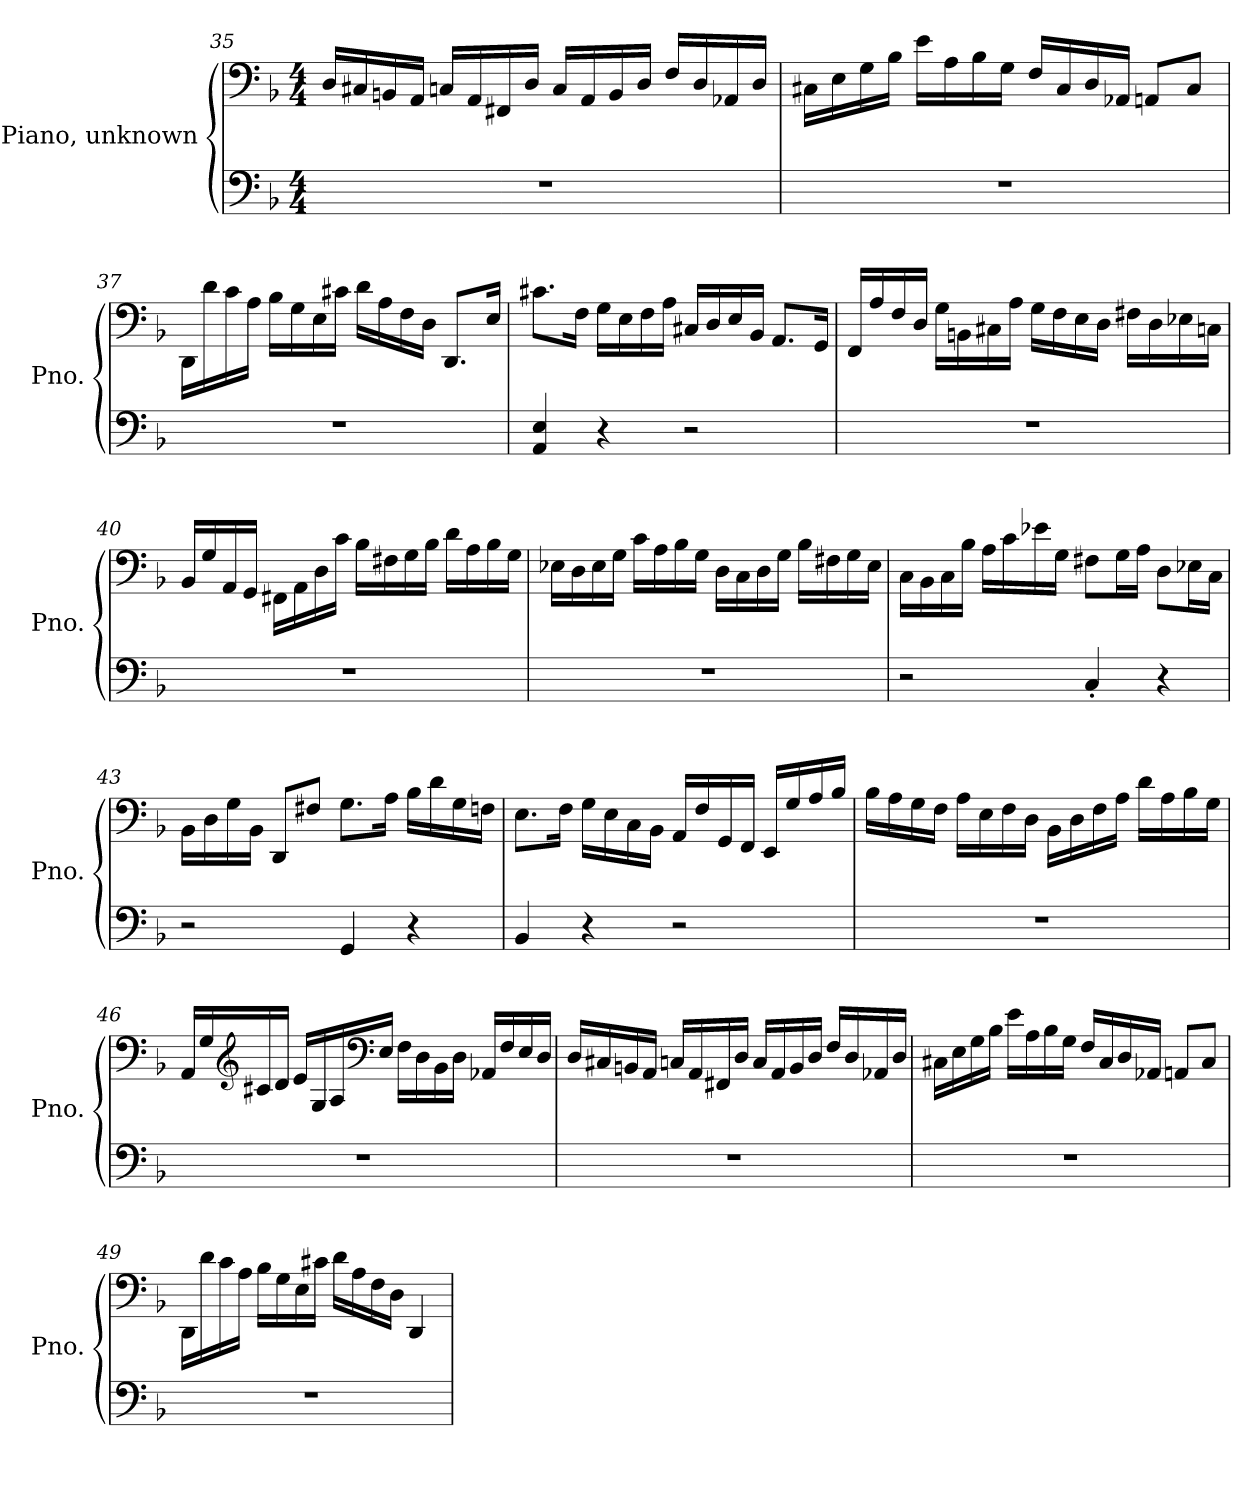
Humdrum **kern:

**kern	**kern
*part1	*part1
*staff2	*staff1
*I"Piano, unknown	*
*I'Pno.	*
*clefF4	*clefF4
*k[b-]	*k[b-]
*M4/4	*M4/4
=35	=35
1r	16D/LL
.	16C#X/
.	16BBn/
.	16AA/JJ
.	16Cn/LL
.	16AA/
.	16FF#X/
.	16D/JJ
.	16C/LL
.	16AA/
.	16BB/
.	16D/JJ
.	16F/LL
.	16D/
.	16AA-X/
.	16D/JJ
!!LO:LB:g=z
=36	=36
1r	16C#X\LL
.	16E\
.	16G\
.	16B-\JJ
.	16e\LL
.	16A\
.	16B-\
.	16G\JJ
.	16F/LL
.	16C#/
.	16D/
.	16AA-X/JJ
.	8AAn/L
.	8C#/J
=37	=37
1r	16DD\LL
.	16d\
.	16c\
.	16A\JJ
.	16B-\LL
.	16G\
.	16E\
.	16c#X\JJ
.	16d\LL
.	16A\
.	16F\
.	16D\JJ
.	8.DD/L
.	16E/Jk
=38	=38
4AA/ 4E/	8.c#X\L
.	16F\Jk
4r	16G\LL
.	16E\
.	16F\
.	16A\JJ
2r	16C#X/LL
.	16D/
.	16E/
.	16BB-/JJ
.	8.AA/L
.	16GG/Jk
!!LO:LB:g=z
=39	=39
1r	16FF/LL
.	16A/
.	16F/
.	16D/JJ
.	16G\LL
.	16BBn\
.	16C#X\
.	16A\JJ
.	16G\LL
.	16F\
.	16E\
.	16D\JJ
.	16F#X\LL
.	16D\
.	16E-X\
.	16Cn\JJ
=40	=40
1r	16BB-/LL
.	16G/
.	16AA/
.	16GG/JJ
.	16FF#X\LL
.	16AA\
.	16D\
.	16c\JJ
.	16B-\LL
.	16F#X\
.	16G\
.	16B-\JJ
.	16d\LL
.	16A\
.	16B-\
.	16G\JJ
!!LO:PB:g=z
=41	=41
1r	16E-X\LL
.	16D\
.	16E-\
.	16G\JJ
.	16c\LL
.	16A\
.	16B-\
.	16G\JJ
.	16D\LL
.	16C\
.	16D\
.	16G\JJ
.	16B-\LL
.	16F#X\
.	16G\
.	16E-\JJ
=42	=42
2r	16C\LL
.	16BB-\
.	16C\
.	16B-\JJ
.	16A\LL
.	16c\
.	16e-X\
.	16G\JJ
4C'/	8F#X\L
.	16G\L
.	16A\JJ
4r	8D\L
.	16E-X\L
.	16C\JJ
!!LO:LB:g=z
=43	=43
2r	16BB-\LL
.	16D\
.	16G\
.	16BB-\JJ
.	8DD/L
.	8F#X/J
4GG/	8.G\L
.	16A\Jk
4r	16B-\LL
.	16d\
.	16G\
.	16Fn\JJ
=44	=44
4BB-/	8.E\L
.	16F\Jk
4r	16G\LL
.	16E\
.	16C\
.	16BB-\JJ
2r	16AA/LL
.	16F/
.	16GG/
.	16FF/JJ
.	16EE/LL
.	16G/
.	16A/
.	16B-/JJ
=45	=45
1r	16B-\LL
.	16A\
.	16G\
.	16F\JJ
.	16A\LL
.	16E\
.	16F\
.	16D\JJ
.	16BB-\LL
.	16D\
.	16F\
.	16A\JJ
.	16d\LL
.	16A\
.	16B-\
.	16G\JJ
!!LO:LB:g=z
=46	=46
1r	16AA/LL
.	16G/
*	*clefG2
.	16c#X/
.	16d/JJ
.	16e/LL
.	16G/
.	16A/
*	*clefF4
.	16E/JJ
.	16F\LL
.	16D\
.	16BB-\
.	16D\JJ
.	16AA-X/LL
.	16F/
.	16E/
.	16D/JJ
=47	=47
1r	16D/LL
.	16C#X/
.	16BBn/
.	16AA/JJ
.	16Cn/LL
.	16AA/
.	16FF#X/
.	16D/JJ
.	16C/LL
.	16AA/
.	16BB/
.	16D/JJ
.	16F/LL
.	16D/
.	16AA-X/
.	16D/JJ
!!LO:LB:g=z
=48	=48
1r	16C#X\LL
.	16E\
.	16G\
.	16B-\JJ
.	16e\LL
.	16A\
.	16B-\
.	16G\JJ
.	16F/LL
.	16C#/
.	16D/
.	16AA-X/JJ
.	8AAn/L
.	8C#/J
=49	=49
1r	16DD\LL
.	16d\
.	16c\
.	16A\JJ
.	16B-\LL
.	16G\
.	16E\
.	16c#X\JJ
.	16d\LL
.	16A\
.	16F\
.	16D\JJ
.	4DD/
=	=
*-	*-
